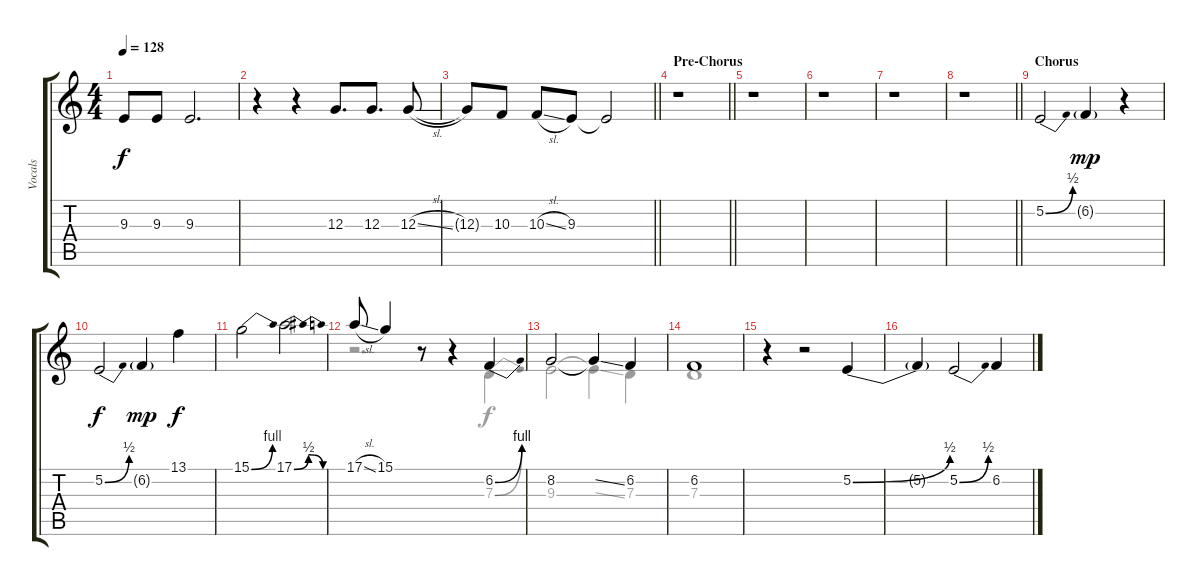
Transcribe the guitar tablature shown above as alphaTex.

\track ("Vocals" "Vocals") {instrument bassoon}
\staff {score tabs}
\tuning (E4 B3 G3 D3 A2 E2) {hide}
\voice
\ts (4 4)
\tempo 128
\clef g2
\ks c
9.3{t}.8{dy f} 9.3.8 9.3.2{d} |
r.4 r.4 12.3.8{d} 12.3.8{d} 12.3{sl}.8 |
\barLineRight lightlight
12.3{t}.8 10.3.8 10.3{sl}.8 9.3.8 9.3{t}.2 |
\section ("" "Pre-Chorus")
\barLineRight lightlight
r.1 |
r.1 |
r.1 |
r.1 |
\barLineRight lightlight
r.1 |
\section ("" "Chorus")
5.2{be (bend 0 0 60 2)}.2 6.2{g}.4{dy mp} r.4 |
5.2{be (bend 0 0 60 2)}.2{dy f} 6.2{g}.4{dy mp} 13.1.4{dy f} |
15.1{be (bend 0 0 60 4)}.2 17.1{be (bendrelease 0 0 15 2 45 2 60 0)}.2 |
17.1{sl}.8 15.1.4 r.8 r.4 6.2{be (bend 0 0 60 4)}.4 |
8.2.2 8.2{ss t}.4 6.2.4 |
6.2.1 |
r.4 r.2 5.2{be (bend 0 0 60 2)}.4 |
5.2{t}.4 5.2{be (bend 0 0 60 2)}.2 6.2.4
\voice
\clef g2
\ottava regular
\simile none
\ks c
|
|
\barLineRight lightlight
|
\barLineRight lightlight
|
|
|
|
\barLineRight lightlight
|
|
|
|
r.2{d} 7.3{be (bend 0 0 60 4)}.4 |
9.3.2 9.3{ss t}.4 7.3.4 |
7.3.1 |
|
